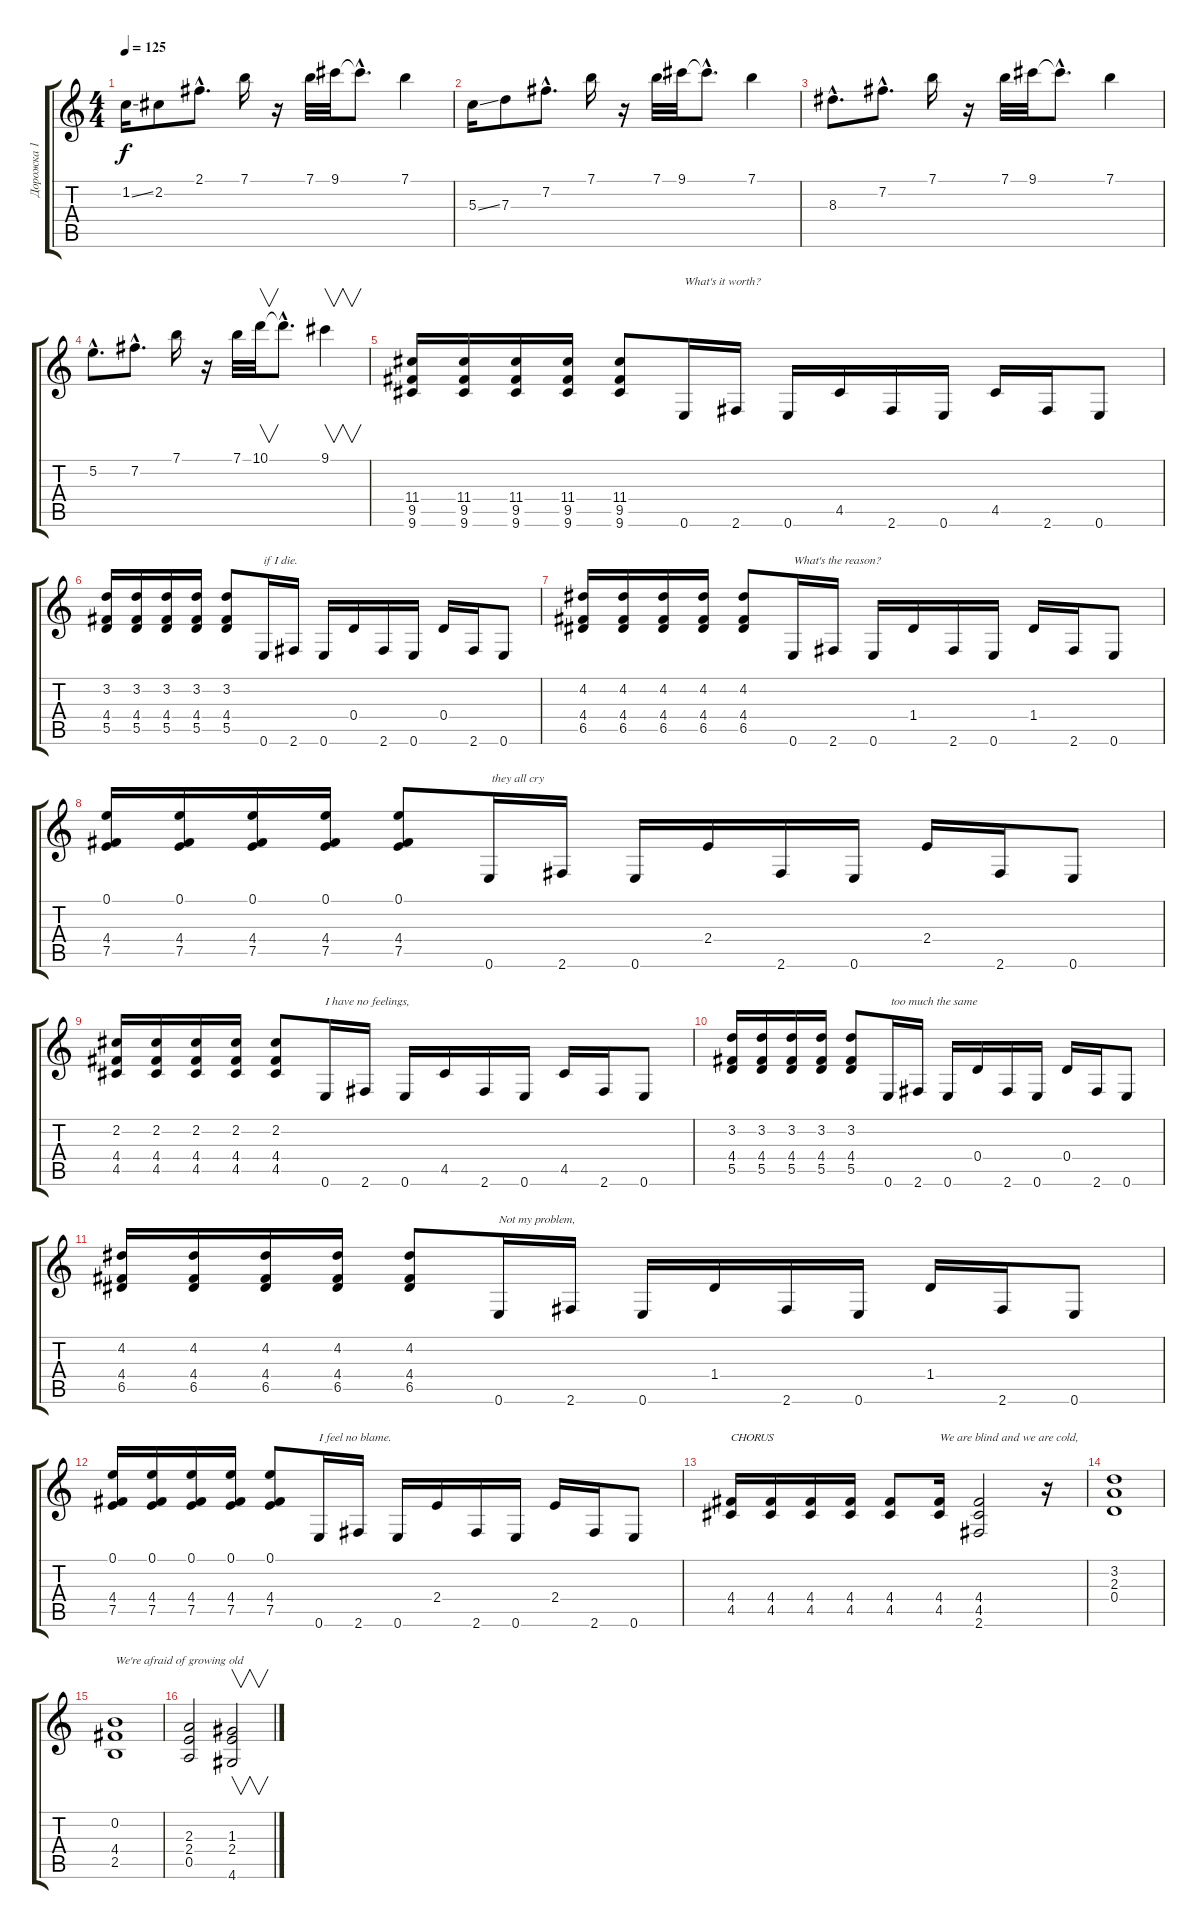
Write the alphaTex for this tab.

\track ("Дорожка 1" "Дорожка 1") {instrument distortionguitar}
\staff {score tabs}
\tuning (E4 B3 G3 D3 A2 E2) {hide}
\ts (4 4)
\tempo 125
\clef g2
\ks c
1.2{ss}.16{dy f} 2.2.8 2.1{hac}.8{d} 7.1.16 r.16 7.1.32 9.1.32 9.1{hac t}.8{d} 7.1.4 |
5.3{ss}.16 7.3.8 7.2{hac}.8{d} 7.1.16 r.16 7.1.32 9.1.32 9.1{hac t}.8{d} 7.1.4 |
8.3{hac}.8{d} 7.2{hac}.8{d} 7.1.16 r.16 7.1.32 9.1.32 9.1{hac t}.8{d} 7.1.4 |
5.2{hac}.8{d} 7.2{hac}.8{d} 7.1.16 r.16 7.1.32 10.1.32{v} 10.1{hac t}.8{d} 9.1.4{v} |
(11.4 9.5 9.6).16 (11.4 9.5 9.6).16 (11.4 9.5 9.6).16 (11.4 9.5 9.6).16 (11.4 9.5 9.6).8 0.6.16{txt "What's it worth? "} 2.6.16 0.6.16 4.5.16 2.6.16 0.6.16 4.5.16 2.6.16 0.6.8 |
(3.2 4.4 5.5).16 (3.2 4.4 5.5).16 (3.2 4.4 5.5).16 (3.2 4.4 5.5).16 (3.2 4.4 5.5).8 0.6.16{txt "if I die."} 2.6.16 0.6.16 0.4.16 2.6.16 0.6.16 0.4.16 2.6.16 0.6.8 |
(4.2 4.4 6.5).16 (4.2 4.4 6.5).16 (4.2 4.4 6.5).16 (4.2 4.4 6.5).16 (4.2 4.4 6.5).8 0.6.16{txt "What's the reason? "} 2.6.16 0.6.16 1.4.16 2.6.16 0.6.16 1.4.16 2.6.16 0.6.8 |
(0.1 4.4 7.5).16 (0.1 4.4 7.5).16 (0.1 4.4 7.5).16 (0.1 4.4 7.5).16 (0.1 4.4 7.5).8 0.6.16{txt " they all cry"} 2.6.16 0.6.16 2.4.16 2.6.16 0.6.16 2.4.16 2.6.16 0.6.8 |
(2.2 4.4 4.5).16 (2.2 4.4 4.5).16 (2.2 4.4 4.5).16 (2.2 4.4 4.5).16 (2.2 4.4 4.5).8 0.6.16{txt "I have no feelings, "} 2.6.16 0.6.16 4.5.16 2.6.16 0.6.16 4.5.16 2.6.16 0.6.8 |
(3.2 4.4 5.5).16 (3.2 4.4 5.5).16 (3.2 4.4 5.5).16 (3.2 4.4 5.5).16 (3.2 4.4 5.5).8 0.6.16{txt " too much the same"} 2.6.16 0.6.16 0.4.16 2.6.16 0.6.16 0.4.16 2.6.16 0.6.8 |
(4.2 4.4 6.5).16 (4.2 4.4 6.5).16 (4.2 4.4 6.5).16 (4.2 4.4 6.5).16 (4.2 4.4 6.5).8 0.6.16{txt "Not my problem, "} 2.6.16 0.6.16 1.4.16 2.6.16 0.6.16 1.4.16 2.6.16 0.6.8 |
(0.1 4.4 7.5).16 (0.1 4.4 7.5).16 (0.1 4.4 7.5).16 (0.1 4.4 7.5).16 (0.1 4.4 7.5).8 0.6.16{txt "I feel no blame."} 2.6.16 0.6.16 2.4.16 2.6.16 0.6.16 2.4.16 2.6.16 0.6.8 |
(4.4 4.5).16{txt "CHORUS"} (4.4 4.5).16 (4.4 4.5).16 (4.4 4.5).16 (4.4 4.5).8 (4.4 4.5).16{txt "We are blind and we are cold,"} (4.4 4.5 2.6).2 r.16 |
(3.2 2.3 0.4).1 |
(0.2 4.4 2.5).1{txt "We're afraid of growing old"} |
(2.3 2.4 0.5).2 (1.3 2.4 4.6).2{v}
